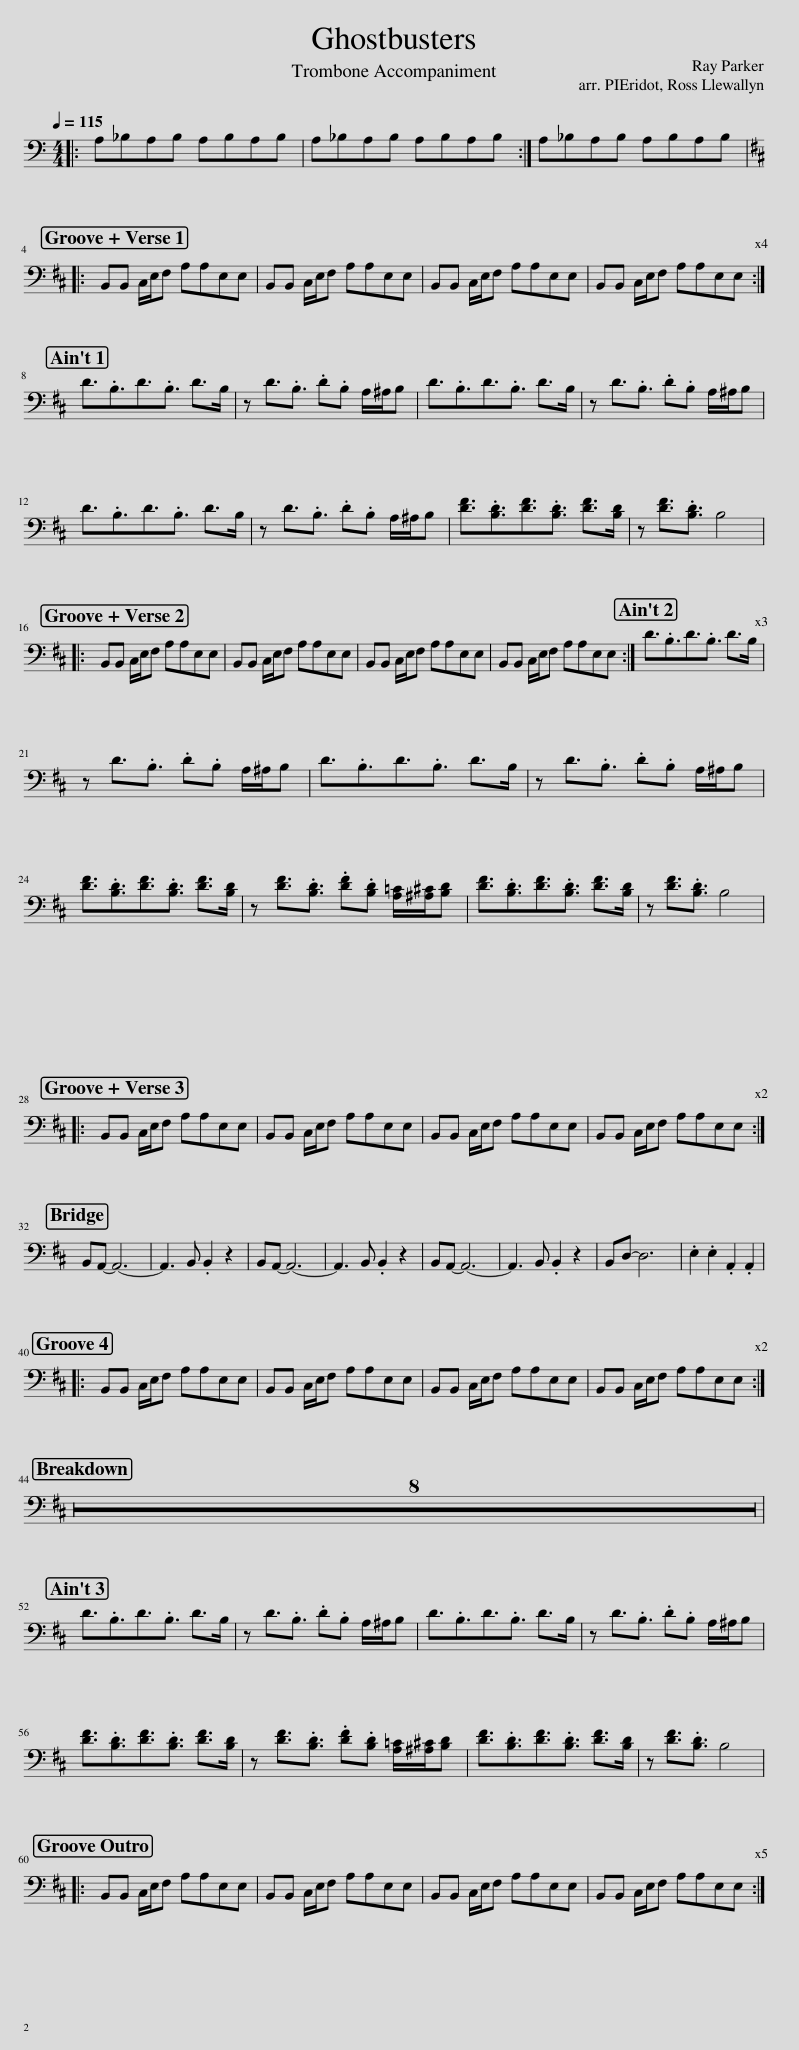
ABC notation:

X:1
L:1/8
Q:1/4=115
M:4/4
I:linebreak $
K:C
V:1 bass
V:1
|: A,_B,A,B, A,B,A,B, | A,_B,A,B, A,B,A,B, :| A,_B,A,B, A,B,A,B, |:$[K:D] B,,B,, C,/E,/F, A,A,E,E, | B,,B,, C,/E,/F, A,A,E,E, | %5
 B,,B,, C,/E,/F, A,A,E,E, | B,,B,, C,/E,/F, A,A,E,E, :|$ D3/2.B,3/2D3/2.B,3/2 D>B, | z D3/2.B,3/2 .D.B, A,/^A,/B, | D3/2.B,3/2D3/2.B,3/2 D>B, | %10
 z D3/2.B,3/2 .D.B, A,/^A,/B, |$ D3/2.B,3/2D3/2.B,3/2 D>B, | z D3/2.B,3/2 .D.B, A,/^A,/B, | [DF]3/2.[B,D]3/2[DF]3/2.[B,D]3/2 [DF]>[B,D] | z [DF]3/2.[B,D]3/2 B,4 |:$ %15
 B,,B,, C,/E,/F, A,A,E,E, | B,,B,, C,/E,/F, A,A,E,E, | B,,B,, C,/E,/F, A,A,E,E, | B,,B,, C,/E,/F, A,A,E,E, :| D3/2.B,3/2D3/2.B,3/2 D>B, |$ %20
 z D3/2.B,3/2 .D.B, A,/^A,/B, | D3/2.B,3/2D3/2.B,3/2 D>B, | z D3/2.B,3/2 .D.B, A,/^A,/B, |$ [DF]3/2.[B,D]3/2[DF]3/2.[B,D]3/2 [DF]>[B,D] | z [DF]3/2.[B,D]3/2 .[DF].[B,D] [A,=C]/[^A,^C]/[B,D] | %25
 [DF]3/2.[B,D]3/2[DF]3/2.[B,D]3/2 [DF]>[B,D] | z [DF]3/2.[B,D]3/2 B,4 |:$ B,,B,, C,/E,/F, A,A,E,E, | B,,B,, C,/E,/F, A,A,E,E, | B,,B,, C,/E,/F, A,A,E,E, | %30
 B,,B,, C,/E,/F, A,A,E,E, :|$ B,,A,,- A,,6- | A,,3 B,, .B,,2 z2 | B,,A,,- A,,6- | A,,3 B,, .B,,2 z2 | %35
 B,,A,,- A,,6- | A,,3 B,, .B,,2 z2 | B,,D,- D,6 | .E,2 .E,2 .A,,2 .A,,2 |:$ B,,B,, C,/E,/F, A,A,E,E, | %40
 B,,B,, C,/E,/F, A,A,E,E, | B,,B,, C,/E,/F, A,A,E,E, | B,,B,, C,/E,/F, A,A,E,E, :|$ z8 | z8 | %45
 z8 | z8 | z8 | z8 | z8 | %50
 z8 |$ D3/2.B,3/2D3/2.B,3/2 D>B, | z D3/2.B,3/2 .D.B, A,/^A,/B, | D3/2.B,3/2D3/2.B,3/2 D>B, | z D3/2.B,3/2 .D.B, A,/^A,/B, |$ %55
 [DF]3/2.[B,D]3/2[DF]3/2.[B,D]3/2 [DF]>[B,D] | z [DF]3/2.[B,D]3/2 .[DF].[B,D] [A,=C]/[^A,^C]/[B,D] | [DF]3/2.[B,D]3/2[DF]3/2.[B,D]3/2 [DF]>[B,D] | z [DF]3/2.[B,D]3/2 B,4 |:$ B,,B,, C,/E,/F, A,A,E,E, | %60
 B,,B,, C,/E,/F, A,A,E,E, | B,,B,, C,/E,/F, A,A,E,E, | B,,B,, C,/E,/F, A,A,E,E, :| %63
